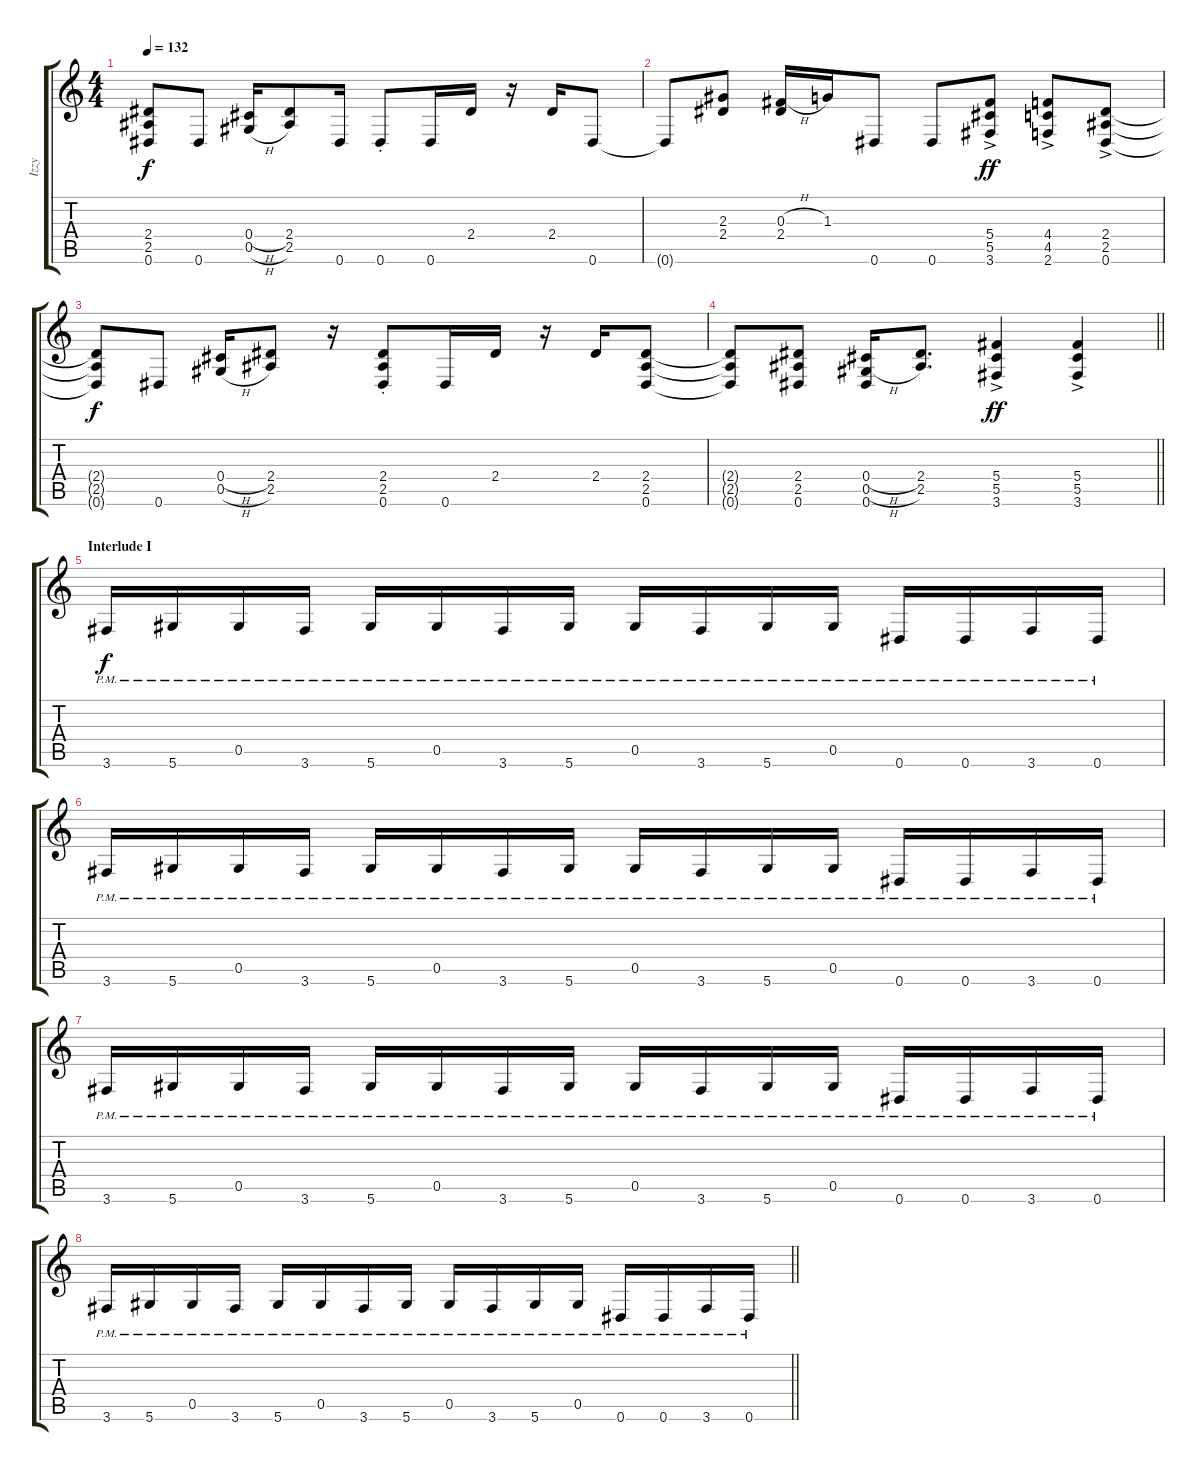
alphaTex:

\track ("Izzy" "Izzy") {instrument distortionguitar}
\staff {score tabs}
\tuning (Eb4 Bb3 Gb3 Db3 Ab2 Eb2) {hide}
\ts (4 4)
\tempo 132
\clef g2
\ks c
(2.4{t} 2.5{t} 0.6{t}).8{dy f} 0.6.8 (0.4{h} 0.5{h}).16 (2.4 2.5).8 0.6.16 0.6{st}.8 0.6.16 2.4.16 r.16 2.4.16 0.6.8 |
0.6{t}.8 (2.3 2.4).8 (0.3{h} 2.4).16 1.3.16 0.6.8 0.6.8 (5.4{ac} 5.5{ac} 3.6{ac}).8{dy ff} (4.4{ac} 4.5{ac} 2.6{ac}).8 (2.4{ac} 2.5{ac} 0.6{ac}).8 |
(2.4{t} 2.5{t} 0.6{t}).8{dy f} 0.6.8 (0.4{h} 0.5{h}).16 (2.4 2.5).8 r.16 (2.4{st} 2.5{st} 0.6{st}).8 0.6.16 2.4.16 r.16 2.4.16 (2.4 2.5 0.6).8 |
\barLineRight lightlight
(2.4{t} 2.5{t} 0.6{t}).8 (2.4 2.5 0.6).8 (0.4{h} 0.5{h} 0.6).16 (2.4 2.5).8{d} (5.4{ac} 5.5{ac} 3.6{ac}).4{dy ff} (5.4{ac} 5.5{ac} 3.6{ac}).4 |
\section ("" "Interlude I")
3.6{pm}.16{dy f} 5.6{pm}.16 0.5{pm}.16 3.6{pm}.16 5.6{pm}.16 0.5{pm}.16 3.6{pm}.16 5.6{pm}.16 0.5{pm}.16 3.6{pm}.16 5.6{pm}.16 0.5{pm}.16 0.6{pm}.16 0.6{pm}.16 3.6{pm}.16 0.6{pm}.16 |
3.6{pm}.16 5.6{pm}.16 0.5{pm}.16 3.6{pm}.16 5.6{pm}.16 0.5{pm}.16 3.6{pm}.16 5.6{pm}.16 0.5{pm}.16 3.6{pm}.16 5.6{pm}.16 0.5{pm}.16 0.6{pm}.16 0.6{pm}.16 3.6{pm}.16 0.6{pm}.16 |
3.6{pm}.16 5.6{pm}.16 0.5{pm}.16 3.6{pm}.16 5.6{pm}.16 0.5{pm}.16 3.6{pm}.16 5.6{pm}.16 0.5{pm}.16 3.6{pm}.16 5.6{pm}.16 0.5{pm}.16 0.6{pm}.16 0.6{pm}.16 3.6{pm}.16 0.6{pm}.16 |
\barLineRight lightlight
3.6{pm}.16 5.6{pm}.16 0.5{pm}.16 3.6{pm}.16 5.6{pm}.16 0.5{pm}.16 3.6{pm}.16 5.6{pm}.16 0.5{pm}.16 3.6{pm}.16 5.6{pm}.16 0.5{pm}.16 0.6{pm}.16 0.6{pm}.16 3.6{pm}.16 0.6{pm}.16
